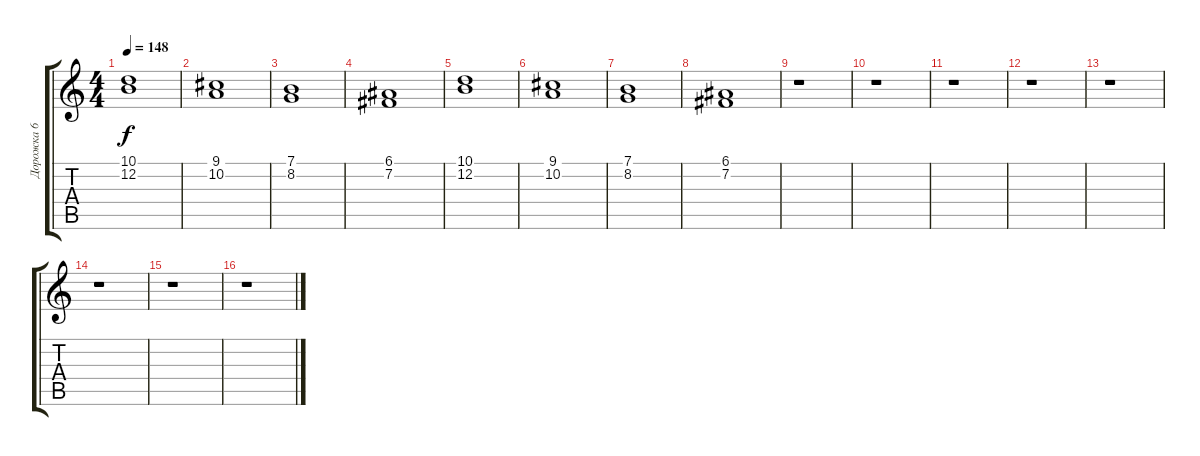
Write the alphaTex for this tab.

\track ("Дорожка 6" "Дорожка 6") {instrument stringensemble2}
\staff {score tabs}
\tuning (E4 B3 G3 D3 A2 E2) {hide}
\ts (4 4)
\tempo 148
\clef g2
\ks c
(10.1 12.2).1{dy f} |
(9.1 10.2).1 |
(7.1 8.2).1 |
(6.1 7.2).1 |
(10.1 12.2).1 |
(9.1 10.2).1 |
(7.1 8.2).1 |
(6.1 7.2).1 |
r.1 |
r.1 |
r.1 |
r.1 |
r.1 |
r.1 |
r.1 |
r.1
